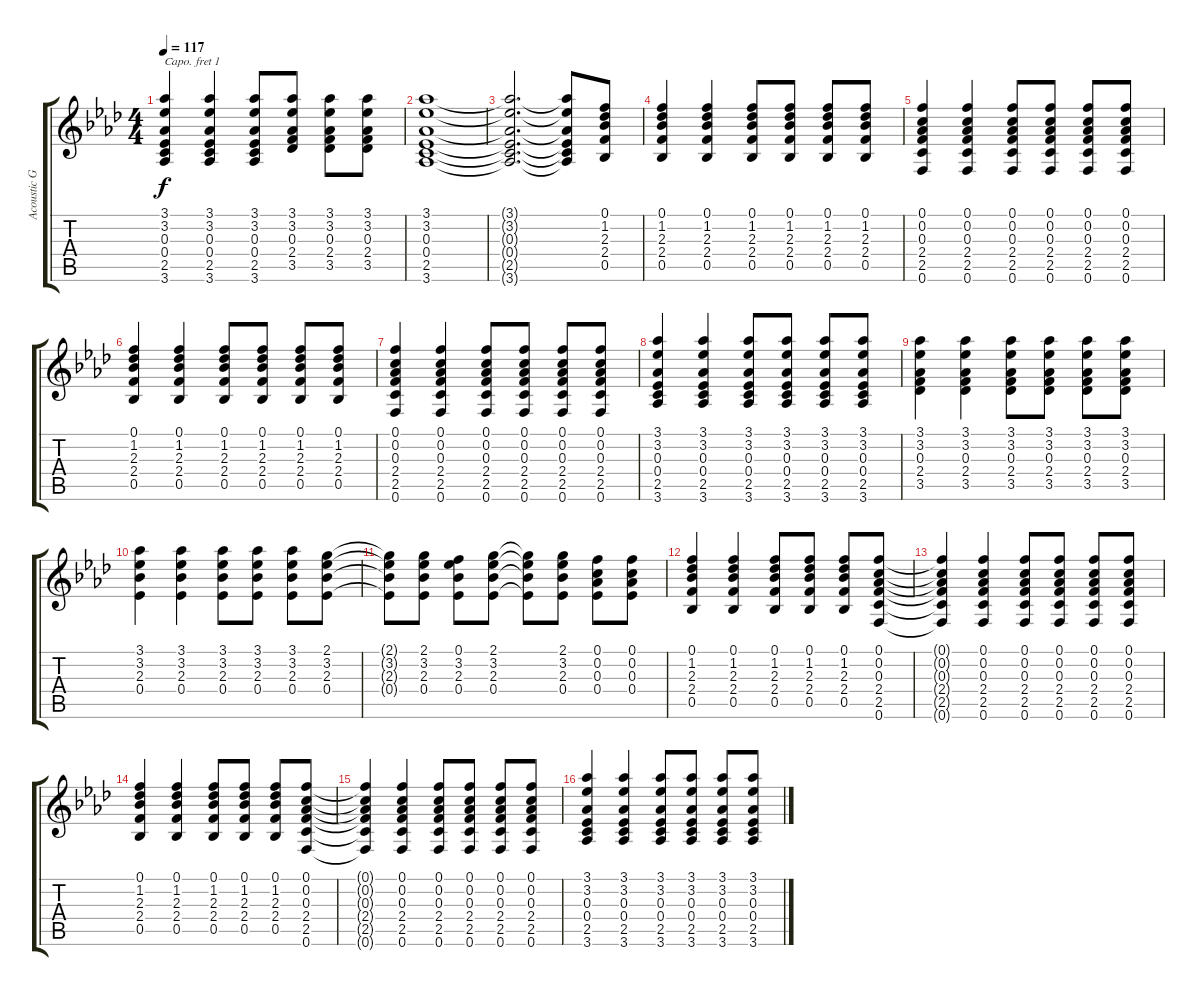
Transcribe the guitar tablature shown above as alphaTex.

\track ("Acoustic Guitar 2" "Acoustic G") {instrument acousticguitarsteel}
\staff {score tabs}
\capo 1
\tuning (E4 B3 G3 D3 A2 E2) {hide}
\ts (4 4)
\tempo 117
\clef g2
\ks ab
(3.1 3.2 0.3 0.4 2.5 3.6).4{dy f} (3.1 3.2 0.3 0.4 2.5 3.6).4 (3.1 3.2 0.3 0.4 2.5 3.6).8 (3.1 3.2 0.3 2.4 3.5).8 (3.1 3.2 0.3 2.4 3.5).8 (3.1 3.2 0.3 2.4 3.5).8 |
(3.1 3.2 0.3 0.4 2.5 3.6).1 |
(3.1{t} 3.2{t} 0.3{t} 0.4{t} 2.5{t} 3.6{t}).2{d} (3.1{t} 3.2{t} 0.3{t} 0.4{t} 2.5{t} 3.6{t}).8 (0.1 1.2 2.3 2.4 0.5).8 |
(0.1 1.2 2.3 2.4 0.5).4 (0.1 1.2 2.3 2.4 0.5).4 (0.1 1.2 2.3 2.4 0.5).8 (0.1 1.2 2.3 2.4 0.5).8 (0.1 1.2 2.3 2.4 0.5).8 (0.1 1.2 2.3 2.4 0.5).8 |
(0.1 0.2 0.3 2.4 2.5 0.6).4 (0.1 0.2 0.3 2.4 2.5 0.6).4 (0.1 0.2 0.3 2.4 2.5 0.6).8 (0.1 0.2 0.3 2.4 2.5 0.6).8 (0.1 0.2 0.3 2.4 2.5 0.6).8 (0.1 0.2 0.3 2.4 2.5 0.6).8 |
(0.1 1.2 2.3 2.4 0.5).4 (0.1 1.2 2.3 2.4 0.5).4 (0.1 1.2 2.3 2.4 0.5).8 (0.1 1.2 2.3 2.4 0.5).8 (0.1 1.2 2.3 2.4 0.5).8 (0.1 1.2 2.3 2.4 0.5).8 |
(0.1 0.2 0.3 2.4 2.5 0.6).4 (0.1 0.2 0.3 2.4 2.5 0.6).4 (0.1 0.2 0.3 2.4 2.5 0.6).8 (0.1 0.2 0.3 2.4 2.5 0.6).8 (0.1 0.2 0.3 2.4 2.5 0.6).8 (0.1 0.2 0.3 2.4 2.5 0.6).8 |
(3.1 3.2 0.3 0.4 2.5 3.6).4 (3.1 3.2 0.3 0.4 2.5 3.6).4 (3.1 3.2 0.3 0.4 2.5 3.6).8 (3.1 3.2 0.3 0.4 2.5 3.6).8 (3.1 3.2 0.3 0.4 2.5 3.6).8 (3.1 3.2 0.3 0.4 2.5 3.6).8 |
(3.1 3.2 0.3 2.4 3.5).4 (3.1 3.2 0.3 2.4 3.5).4 (3.1 3.2 0.3 2.4 3.5).8 (3.1 3.2 0.3 2.4 3.5).8 (3.1 3.2 0.3 2.4 3.5).8 (3.1 3.2 0.3 2.4 3.5).8 |
(3.1 3.2 2.3 0.4).4 (3.1 3.2 2.3 0.4).4 (3.1 3.2 2.3 0.4).8 (3.1 3.2 2.3 0.4).8 (3.1 3.2 2.3 0.4).8 (2.1 3.2 2.3 0.4).8 |
(2.1{t} 3.2{t} 2.3{t} 0.4{t}).8 (2.1 3.2 2.3 0.4).8 (0.1 3.2 2.3 0.4).8 (2.1 3.2 2.3 0.4).8 (2.1{t} 3.2{t} 2.3{t} 0.4{t}).8 (2.1 3.2 2.3 0.4).8 (0.1 0.2 0.3 0.4).8 (0.1 0.2 0.3 0.4).8 |
(0.1 1.2 2.3 2.4 0.5).4 (0.1 1.2 2.3 2.4 0.5).4 (0.1 1.2 2.3 2.4 0.5).8 (0.1 1.2 2.3 2.4 0.5).8 (0.1 1.2 2.3 2.4 0.5).8 (0.1 0.2 0.3 2.4 2.5 0.6).8 |
(0.1{t} 0.2{t} 0.3{t} 2.4{t} 2.5{t} 0.6{t}).4 (0.1 0.2 0.3 2.4 2.5 0.6).4 (0.1 0.2 0.3 2.4 2.5 0.6).8 (0.1 0.2 0.3 2.4 2.5 0.6).8 (0.1 0.2 0.3 2.4 2.5 0.6).8 (0.1 0.2 0.3 2.4 2.5 0.6).8 |
(0.1 1.2 2.3 2.4 0.5).4 (0.1 1.2 2.3 2.4 0.5).4 (0.1 1.2 2.3 2.4 0.5).8 (0.1 1.2 2.3 2.4 0.5).8 (0.1 1.2 2.3 2.4 0.5).8 (0.1 0.2 0.3 2.4 2.5 0.6).8 |
(0.1{t} 0.2{t} 0.3{t} 2.4{t} 2.5{t} 0.6{t}).4 (0.1 0.2 0.3 2.4 2.5 0.6).4 (0.1 0.2 0.3 2.4 2.5 0.6).8 (0.1 0.2 0.3 2.4 2.5 0.6).8 (0.1 0.2 0.3 2.4 2.5 0.6).8 (0.1 0.2 0.3 2.4 2.5 0.6).8 |
(3.1 3.2 0.3 0.4 2.5 3.6).4 (3.1 3.2 0.3 0.4 2.5 3.6).4 (3.1 3.2 0.3 0.4 2.5 3.6).8 (3.1 3.2 0.3 0.4 2.5 3.6).8 (3.1 3.2 0.3 0.4 2.5 3.6).8 (3.1 3.2 0.3 0.4 2.5 3.6).8
